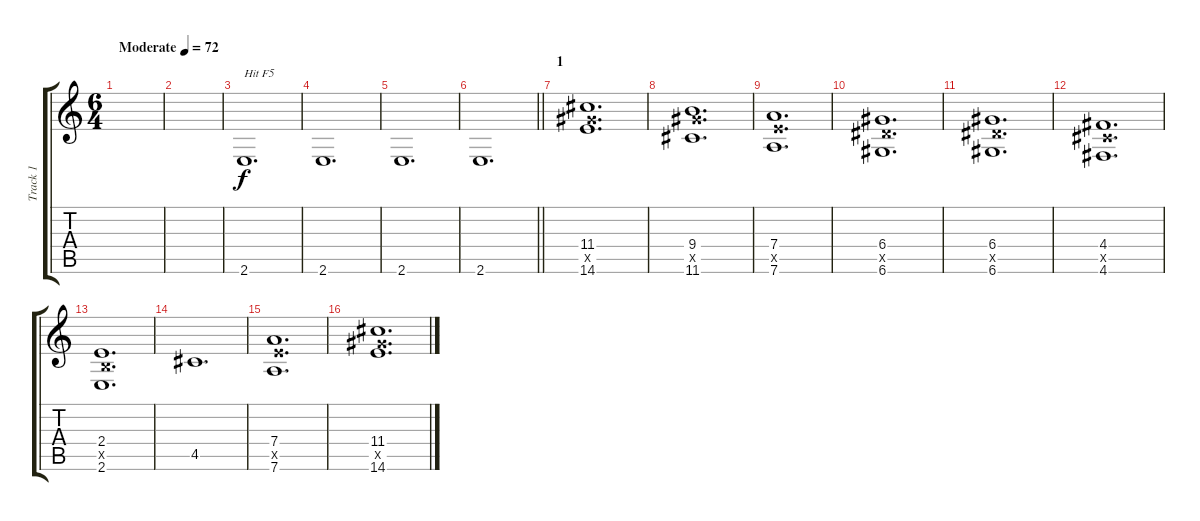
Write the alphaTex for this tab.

\track ("Track 1" "Track 1") {instrument electricguitarclean}
\staff {score tabs}
\tuning (E4 B3 G3 D3 A2 D2) {hide}
\ts (6 4)
\tempo (72 "Moderate")
\clef g2
\ks c
|
|
2.6.1{d txt "Hit F5"} |
2.6.1{d} |
2.6.1{d} |
\barLineRight lightlight
2.6.1{d} |
\section ("" "1")
(11.4 11.5{x} 14.6).1{d} |
(9.4 11.5{x} 11.6).1{d} |
(7.4 7.5{x} 7.6).1{d} |
(6.4 6.5{x} 6.6).1{d} |
(6.4 6.5{x} 6.6).1{d} |
(4.4 4.5{x} 4.6).1{d} |
(2.4 2.5{x} 2.6).1{d} |
4.5.1{d} |
(7.4 7.5{x} 7.6).1{d} |
(11.4 11.5{x} 14.6).1{d}
